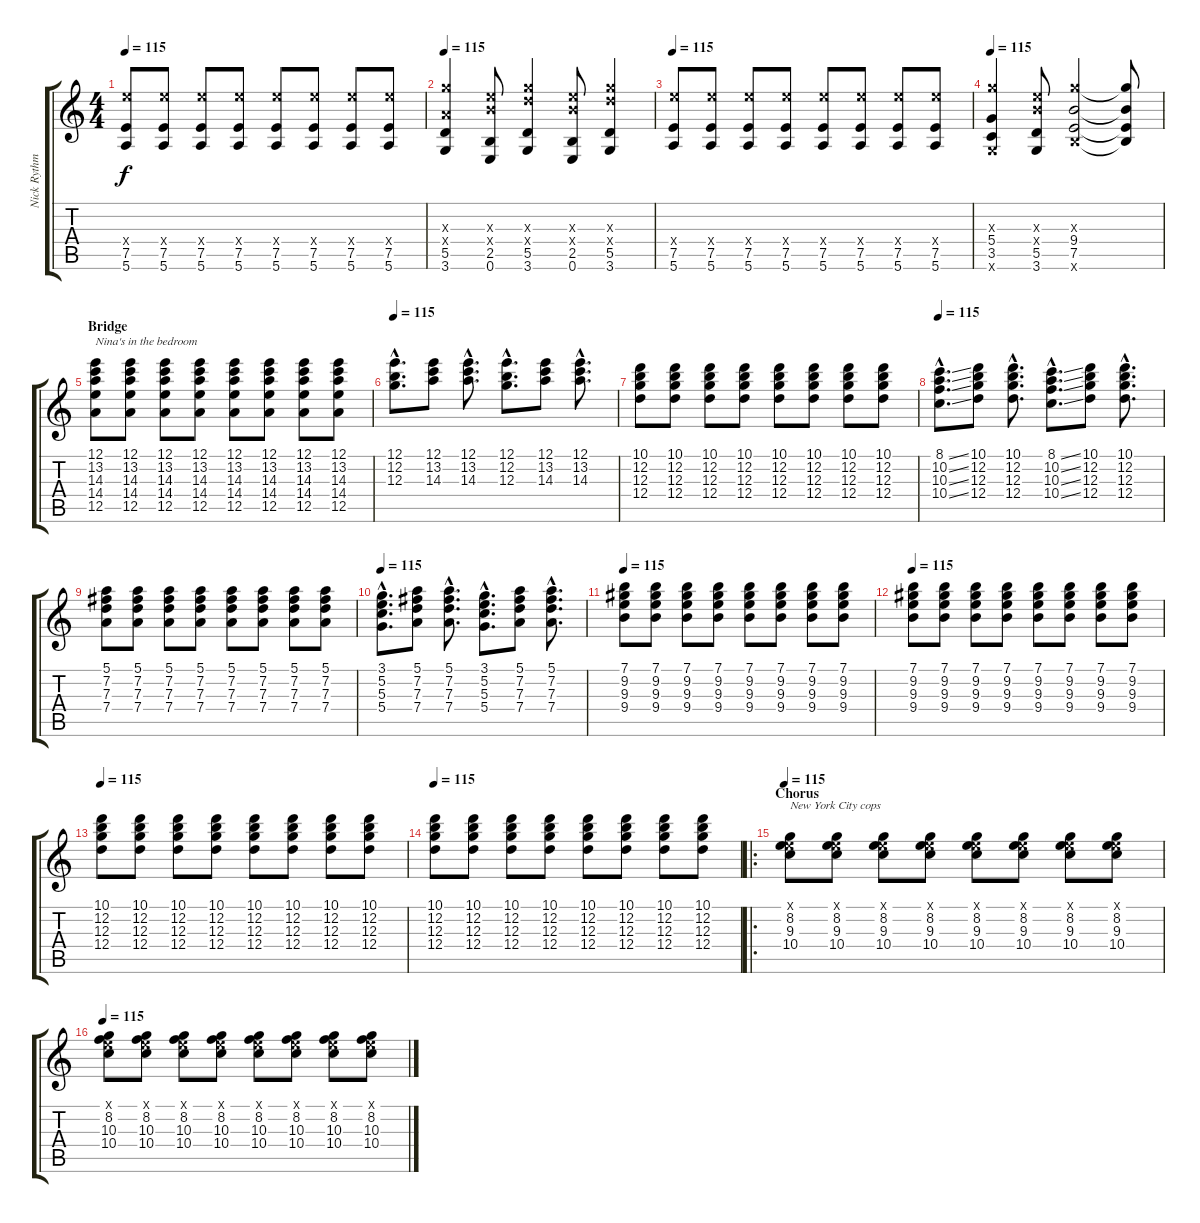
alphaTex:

\track ("Nick Rythm Guitar" "Nick Rythm") {instrument distortionguitar}
\staff {score tabs}
\tuning (E4 B3 G3 D3 A2 E2) {hide}
\ts (4 4)
\tempo 115
\clef g2
\ks c
(14.4{x} 7.5 5.6).8{dy f} (14.4{x} 7.5 5.6).8 (14.4{x} 7.5 5.6).8 (14.4{x} 7.5 5.6).8 (14.4{x} 7.5 5.6).8 (14.4{x} 7.5 5.6).8 (14.4{x} 7.5 5.6).8 (14.4{x} 7.5 5.6).8 |
\tempo 115
(12.3{x} 7.4{x} 5.5 3.6).4 (9.3{x} 9.4{x} 2.5 0.6).8 (12.3{x} 12.4{x} 5.5 3.6).4 (9.3{x} 9.4{x} 2.5 0.6).8 (12.3{x} 12.4{x} 5.5 3.6).4 |
\tempo 115
(14.4{x} 7.5 5.6).8 (14.4{x} 7.5 5.6).8 (14.4{x} 7.5 5.6).8 (14.4{x} 7.5 5.6).8 (14.4{x} 7.5 5.6).8 (14.4{x} 7.5 5.6).8 (14.4{x} 7.5 5.6).8 (14.4{x} 7.5 5.6).8 |
\tempo 115
(12.3{x} 5.4 3.5 3.6{x}).4 (9.3{x} 9.4{x} 5.5 3.6).8 (12.3{x} 9.4 7.5 7.6{x}).2 (12.3{t} 9.4{t} 7.5{t} 7.6{t}).8 |
\section ("" "Bridge")
(12.1 13.2 14.3 14.4 12.5).8{txt "Nina's in the bedroom"} (12.1 13.2 14.3 14.4 12.5).8 (12.1 13.2 14.3 14.4 12.5).8 (12.1 13.2 14.3 14.4 12.5).8 (12.1 13.2 14.3 14.4 12.5).8 (12.1 13.2 14.3 14.4 12.5).8 (12.1 13.2 14.3 14.4 12.5).8 (12.1 13.2 14.3 14.4 12.5).8 |
\tempo 115
(12.1{hac} 12.2{hac} 12.3{hac}).8{d} (12.1 13.2 14.3).8 (12.1{hac} 13.2{hac} 14.3{hac}).8{d} (12.1{hac} 12.2{hac} 12.3{hac}).8{d} (12.1 13.2 14.3).8 (12.1{hac} 13.2{hac} 14.3{hac}).8{d} |
(10.1 12.2 12.3 12.4).8 (10.1 12.2 12.3 12.4).8 (10.1 12.2 12.3 12.4).8 (10.1 12.2 12.3 12.4).8 (10.1 12.2 12.3 12.4).8 (10.1 12.2 12.3 12.4).8 (10.1 12.2 12.3 12.4).8 (10.1 12.2 12.3 12.4).8 |
\tempo 115
(8.1{ss hac} 10.2{ss hac} 10.3{ss hac} 10.4{ss hac}).8{d} (10.1 12.2 12.3 12.4).8 (10.1{hac} 12.2{hac} 12.3{hac} 12.4{hac}).8{d} (8.1{ss hac} 10.2{ss hac} 10.3{ss hac} 10.4{ss hac}).8{d} (10.1 12.2 12.3 12.4).8 (10.1{hac} 12.2{hac} 12.3{hac} 12.4{hac}).8{d} |
(5.1 7.2 7.3 7.4).8 (5.1 7.2 7.3 7.4).8 (5.1 7.2 7.3 7.4).8 (5.1 7.2 7.3 7.4).8 (5.1 7.2 7.3 7.4).8 (5.1 7.2 7.3 7.4).8 (5.1 7.2 7.3 7.4).8 (5.1 7.2 7.3 7.4).8 |
\tempo 115
(3.1{hac} 5.2{hac} 5.3{hac} 5.4{hac}).8{d} (5.1 7.2 7.3 7.4).8 (5.1{hac} 7.2{hac} 7.3{hac} 7.4{hac}).8{d} (3.1{hac} 5.2{hac} 5.3{hac} 5.4{hac}).8{d} (5.1 7.2 7.3 7.4).8 (5.1{hac} 7.2{hac} 7.3{hac} 7.4{hac}).8{d} |
\tempo 115
(7.1 9.2 9.3 9.4).8 (7.1 9.2 9.3 9.4).8 (7.1 9.2 9.3 9.4).8 (7.1 9.2 9.3 9.4).8 (7.1 9.2 9.3 9.4).8 (7.1 9.2 9.3 9.4).8 (7.1 9.2 9.3 9.4).8 (7.1 9.2 9.3 9.4).8 |
\tempo 115
(7.1 9.2 9.3 9.4).8 (7.1 9.2 9.3 9.4).8 (7.1 9.2 9.3 9.4).8 (7.1 9.2 9.3 9.4).8 (7.1 9.2 9.3 9.4).8 (7.1 9.2 9.3 9.4).8 (7.1 9.2 9.3 9.4).8 (7.1 9.2 9.3 9.4).8 |
\tempo 115
(10.1 12.2 12.3 12.4).8 (10.1 12.2 12.3 12.4).8 (10.1 12.2 12.3 12.4).8 (10.1 12.2 12.3 12.4).8 (10.1 12.2 12.3 12.4).8 (10.1 12.2 12.3 12.4).8 (10.1 12.2 12.3 12.4).8 (10.1 12.2 12.3 12.4).8 |
\tempo 115
(10.1 12.2 12.3 12.4).8 (10.1 12.2 12.3 12.4).8 (10.1 12.2 12.3 12.4).8 (10.1 12.2 12.3 12.4).8 (10.1 12.2 12.3 12.4).8 (10.1 12.2 12.3 12.4).8 (10.1 12.2 12.3 12.4).8 (10.1 12.2 12.3 12.4).8 |
\ro
\section ("" "Chorus")
\tempo 115
(0.1{x} 8.2 9.3 10.4).8{txt "New York City cops"} (0.1{x} 8.2 9.3 10.4).8 (0.1{x} 8.2 9.3 10.4).8 (0.1{x} 8.2 9.3 10.4).8 (0.1{x} 8.2 9.3 10.4).8 (0.1{x} 8.2 9.3 10.4).8 (0.1{x} 8.2 9.3 10.4).8 (0.1{x} 8.2 9.3 10.4).8 |
\tempo 115
(0.1{x} 8.2 10.3 10.4).8 (0.1{x} 8.2 10.3 10.4).8 (0.1{x} 8.2 10.3 10.4).8 (0.1{x} 8.2 10.3 10.4).8 (0.1{x} 8.2 10.3 10.4).8 (0.1{x} 8.2 10.3 10.4).8 (0.1{x} 8.2 10.3 10.4).8 (0.1{x} 8.2 10.3 10.4).8
